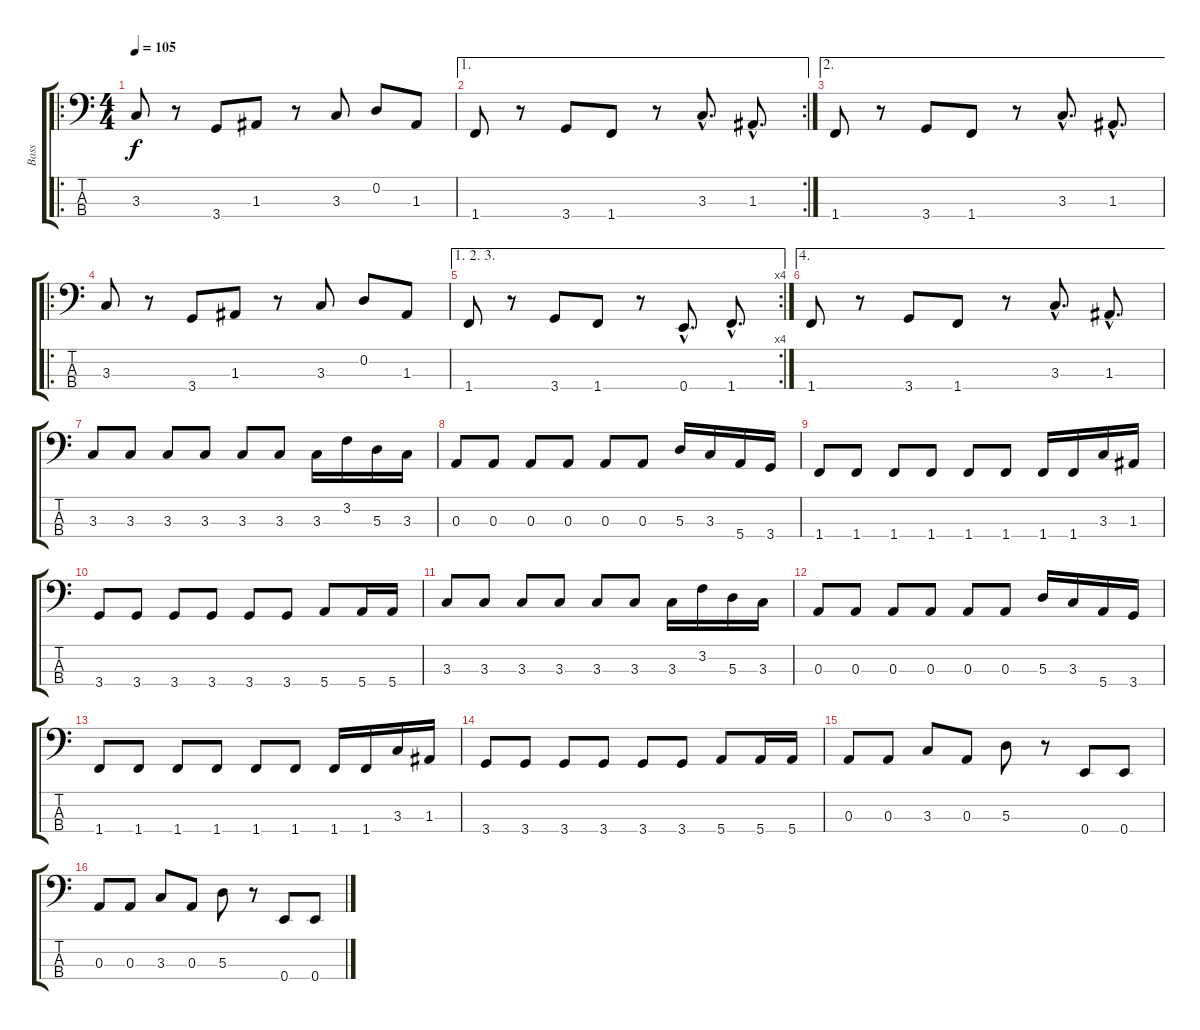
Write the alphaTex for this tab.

\track ("Bass" "Bass") {instrument electricbassfinger}
\staff {score tabs}
\tuning (G2 D2 A1 E1) {hide}
\ro
\ts (4 4)
\tempo 105
\clef f4
\ks c
3.3.8{dy f instrument electricbassfinger} r.8 3.4.8 1.3.8 r.8 3.3.8 0.2.8 1.3.8 |
\ae 1
\rc 2
1.4.8 r.8 3.4.8 1.4.8 r.8 3.3{hac}.8{d} 1.3{hac}.8{d} |
\ae 2
1.4.8 r.8 3.4.8 1.4.8 r.8 3.3{hac}.8{d} 1.3{hac}.8{d} |
\ro
3.3.8 r.8 3.4.8 1.3.8 r.8 3.3.8 0.2.8 1.3.8 |
\ae (1 2 3)
\rc 4
1.4.8 r.8 3.4.8 1.4.8 r.8 0.4{hac}.8{d} 1.4{hac}.8{d} |
\ae 4
1.4.8 r.8 3.4.8 1.4.8 r.8 3.3{hac}.8{d} 1.3{hac}.8{d} |
3.3.8 3.3.8 3.3.8 3.3.8 3.3.8 3.3.8 3.3.16 3.2.16 5.3.16 3.3.16 |
0.3.8 0.3.8 0.3.8 0.3.8 0.3.8 0.3.8 5.3.16 3.3.16 5.4.16 3.4.16 |
1.4.8 1.4.8 1.4.8 1.4.8 1.4.8 1.4.8 1.4.16 1.4.16 3.3.16 1.3.16 |
3.4.8 3.4.8 3.4.8 3.4.8 3.4.8 3.4.8 5.4.8 5.4.16 5.4.16 |
3.3.8 3.3.8 3.3.8 3.3.8 3.3.8 3.3.8 3.3.16 3.2.16 5.3.16 3.3.16 |
0.3.8 0.3.8 0.3.8 0.3.8 0.3.8 0.3.8 5.3.16 3.3.16 5.4.16 3.4.16 |
1.4.8 1.4.8 1.4.8 1.4.8 1.4.8 1.4.8 1.4.16 1.4.16 3.3.16 1.3.16 |
3.4.8 3.4.8 3.4.8 3.4.8 3.4.8 3.4.8 5.4.8 5.4.16 5.4.16 |
0.3.8 0.3.8 3.3.8 0.3.8 5.3.8 r.8 0.4.8 0.4.8 |
0.3.8 0.3.8 3.3.8 0.3.8 5.3.8 r.8 0.4.8 0.4.8
